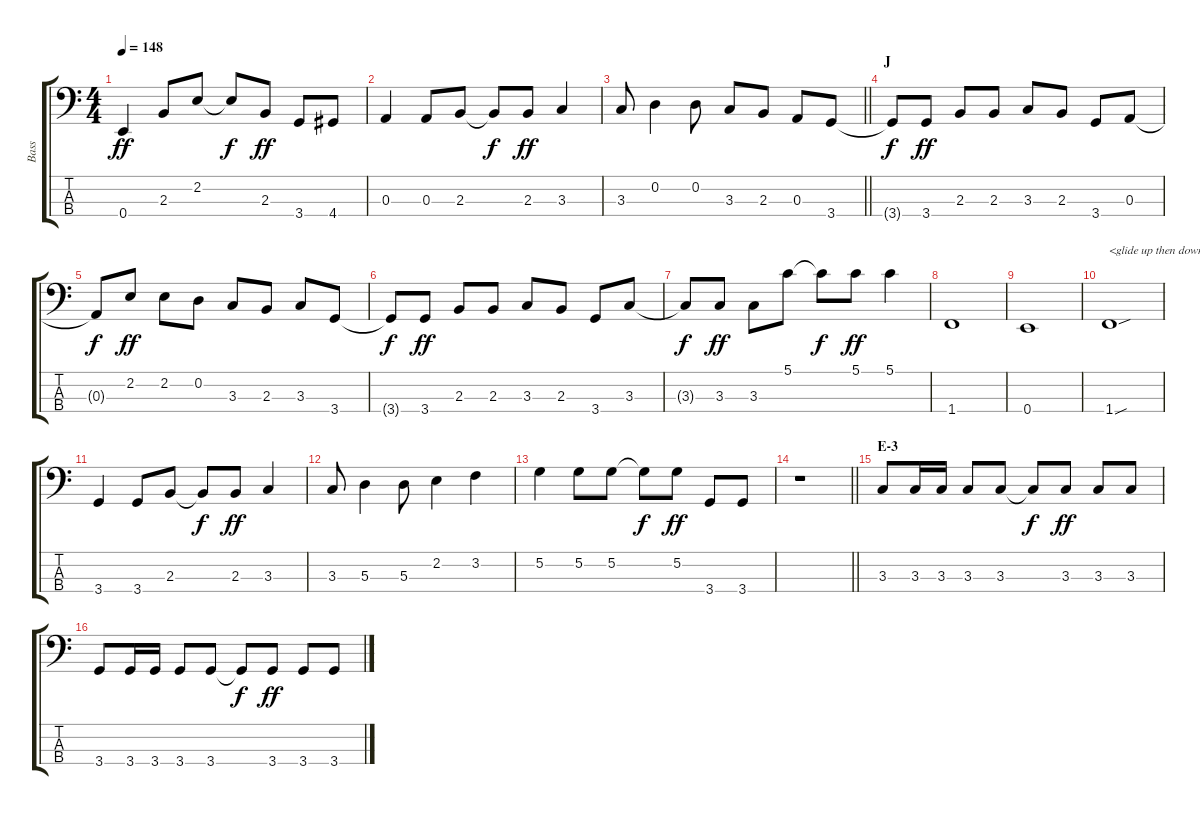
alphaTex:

\track ("Bass" "Bass") {instrument electricbasspick}
\staff {score tabs}
\tuning (G2 D2 A1 E1) {hide}
\ts (4 4)
\tempo 148
\clef f4
\ks c
0.4.4{dy ff} 2.3.8 2.2.8 2.2{t}.8{dy f} 2.3.8{dy ff} 3.4.8 4.4.8 |
0.3.4 0.3.8 2.3.8 2.3{t}.8{dy f} 2.3.8{dy ff} 3.3.4 |
\barLineRight lightlight
3.3.8 0.2.4 0.2.8 3.3.8 2.3.8 0.3.8 3.4.8 |
\section ("" "J")
3.4{t}.8{dy f} 3.4.8{dy ff} 2.3.8 2.3.8 3.3.8 2.3.8 3.4.8 0.3.8 |
0.3{t}.8{dy f} 2.2.8{dy ff} 2.2.8 0.2.8 3.3.8 2.3.8 3.3.8 3.4.8 |
3.4{t}.8{dy f} 3.4.8{dy ff} 2.3.8 2.3.8 3.3.8 2.3.8 3.4.8 3.3.8 |
3.3{t}.8{dy f} 3.3.8{dy ff} 3.3.8 5.1.8 5.1{t}.8{dy f} 5.1.8{dy ff} 5.1.4 |
1.4.1 |
0.4.1 |
1.4{sou}.1{txt "<glide up then down>"} |
3.4.4 3.4.8 2.3.8 2.3{t}.8{dy f} 2.3.8{dy ff} 3.3.4 |
3.3.8 5.3.4 5.3.8 2.2.4 3.2.4 |
5.2.4 5.2.8 5.2.8 5.2{t}.8{dy f} 5.2.8{dy ff} 3.4.8 3.4.8 |
\barLineRight lightlight
r.1 |
\section ("" "E-3")
3.3.8 3.3.16 3.3.16 3.3.8 3.3.8 3.3{t}.8{dy f} 3.3.8{dy ff} 3.3.8 3.3.8 |
3.4.8 3.4.16 3.4.16 3.4.8 3.4.8 3.4{t}.8{dy f} 3.4.8{dy ff} 3.4.8 3.4.8
